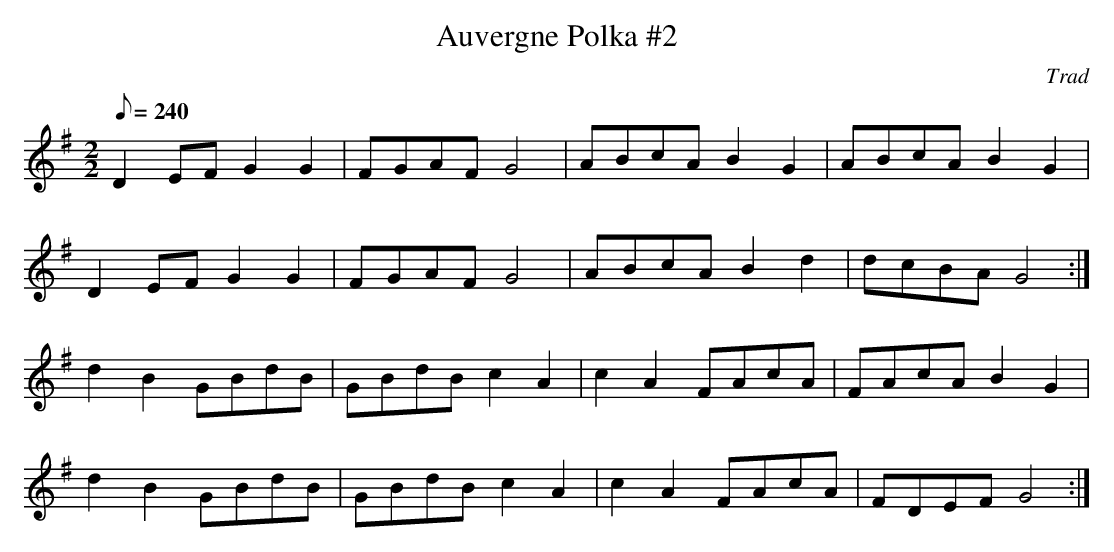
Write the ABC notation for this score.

X:1
T:Auvergne Polka #2
C:Trad
M:2/2
L:1/8
Q:240
K:G
D2 EF G2 G2|FGAF G4|ABcA B2 G2|ABcA B2 G2|!
D2 EF G2 G2|FGAF G4|ABcA B2 d2|dcBA G4:|!
d2 B2 GBdB|GBdB c2 A2|c2 A2 FAcA|FAcA B2 G2|!
d2 B2 GBdB|GBdB c2 A2|c2 A2 FAcA|FDEF G4:|!
